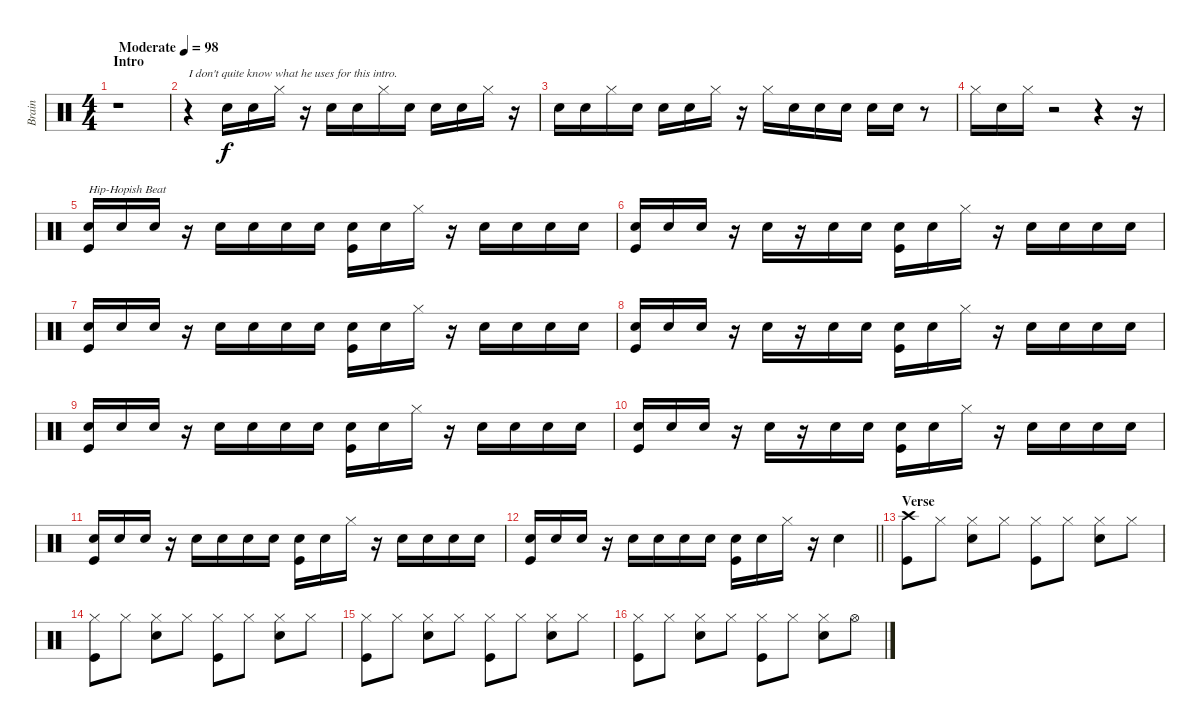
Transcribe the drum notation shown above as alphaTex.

\track ("Brain" "Brain") {instrument percussion}
\staff {score}
\articulation defaults
\ts (4 4)
\section ("" "Intro")
\tempo (98 "Moderate")
\clef neutral
\ks c
r.1{dy f} |
r.4{txt "I don't quite know what he uses for this intro."} "Snare (hit) 2".16 "Snare (hit) 2".16 "Hi-Hat (closed)".16 r.16 "Snare (hit) 2".16 "Snare (hit) 2".16 "Hi-Hat (closed)".16 "Snare (hit) 2".16 "Snare (hit) 2".16 "Snare (hit) 2".16 "Hi-Hat (closed)".16 r.16 |
"Snare (hit) 2".16 "Snare (hit) 2".16 "Hi-Hat (closed)".16 "Snare (hit) 2".16 "Snare (hit) 2".16 "Snare (hit) 2".16 "Hi-Hat (closed)".16 r.16 "Hi-Hat (closed)".16 "Snare (hit) 2".16 "Snare (hit) 2".16 "Snare (hit) 2".16 "Snare (hit) 2".16 "Snare (hit) 2".16 r.8 |
"Hi-Hat (closed)".16 "Snare (hit) 2".16 "Hi-Hat (closed)".16 r.2 r.4 r.16 |
("Electric Snare (hit)" "Kick (hit)").16{txt "Hip-Hopish Beat"} "Electric Snare (hit)".16 "Electric Snare (hit)".16 r.16 "Snare (hit) 2".16 "Electric Snare (hit)".16 "Electric Snare (hit)".16 "Electric Snare (hit)".16 ("Electric Snare (hit)" "Kick (hit)").16 "Electric Snare (hit)".16 "Hi-Hat (closed)".16 r.16 "Snare (hit) 2".16 "Electric Snare (hit)".16 "Electric Snare (hit)".16 "Electric Snare (hit)".16 |
("Electric Snare (hit)" "Kick (hit)").16 "Electric Snare (hit)".16 "Electric Snare (hit)".16 r.16 "Snare (hit) 2".16 r.16 "Electric Snare (hit)".16 "Electric Snare (hit)".16 ("Electric Snare (hit)" "Kick (hit)").16 "Electric Snare (hit)".16 "Hi-Hat (closed)".16 r.16 "Snare (hit) 2".16 "Electric Snare (hit)".16 "Electric Snare (hit)".16 "Electric Snare (hit)".16 |
("Electric Snare (hit)" "Kick (hit)").16 "Electric Snare (hit)".16 "Electric Snare (hit)".16 r.16 "Snare (hit) 2".16 "Electric Snare (hit)".16 "Electric Snare (hit)".16 "Electric Snare (hit)".16 ("Electric Snare (hit)" "Kick (hit)").16 "Electric Snare (hit)".16 "Hi-Hat (closed)".16 r.16 "Snare (hit) 2".16 "Electric Snare (hit)".16 "Electric Snare (hit)".16 "Electric Snare (hit)".16 |
("Electric Snare (hit)" "Kick (hit)").16 "Electric Snare (hit)".16 "Electric Snare (hit)".16 r.16 "Snare (hit) 2".16 r.16 "Electric Snare (hit)".16 "Electric Snare (hit)".16 ("Electric Snare (hit)" "Kick (hit)").16 "Electric Snare (hit)".16 "Hi-Hat (closed)".16 r.16 "Snare (hit) 2".16 "Electric Snare (hit)".16 "Electric Snare (hit)".16 "Electric Snare (hit)".16 |
("Electric Snare (hit)" "Kick (hit)").16 "Electric Snare (hit)".16 "Electric Snare (hit)".16 r.16 "Snare (hit) 2".16 "Electric Snare (hit)".16 "Electric Snare (hit)".16 "Electric Snare (hit)".16 ("Electric Snare (hit)" "Kick (hit)").16 "Electric Snare (hit)".16 "Hi-Hat (closed)".16 r.16 "Snare (hit) 2".16 "Electric Snare (hit)".16 "Electric Snare (hit)".16 "Electric Snare (hit)".16 |
("Electric Snare (hit)" "Kick (hit)").16 "Electric Snare (hit)".16 "Electric Snare (hit)".16 r.16 "Snare (hit) 2".16 r.16 "Electric Snare (hit)".16 "Electric Snare (hit)".16 ("Electric Snare (hit)" "Kick (hit)").16 "Electric Snare (hit)".16 "Hi-Hat (closed)".16 r.16 "Snare (hit) 2".16 "Electric Snare (hit)".16 "Electric Snare (hit)".16 "Electric Snare (hit)".16 |
("Electric Snare (hit)" "Kick (hit)").16 "Electric Snare (hit)".16 "Electric Snare (hit)".16 r.16 "Snare (hit) 2".16 "Electric Snare (hit)".16 "Electric Snare (hit)".16 "Electric Snare (hit)".16 ("Electric Snare (hit)" "Kick (hit)").16 "Electric Snare (hit)".16 "Hi-Hat (closed)".16 r.16 "Snare (hit) 2".16 "Electric Snare (hit)".16 "Electric Snare (hit)".16 "Electric Snare (hit)".16 |
\barLineRight lightlight
("Electric Snare (hit)" "Kick (hit)").16 "Electric Snare (hit)".16 "Electric Snare (hit)".16 r.16 "Snare (hit) 2".16 "Electric Snare (hit)".16 "Electric Snare (hit)".16 "Electric Snare (hit)".16 ("Electric Snare (hit)" "Kick (hit)").16 "Electric Snare (hit)".16 "Hi-Hat (closed)".16 r.16 "Snare (hit) 2".4 |
\section ("" "Verse")
("Crash high (hit)" "Kick (hit)").8 "Hi-Hat (closed)".8 ("Hi-Hat (closed)" "Snare (hit) 2").8 "Hi-Hat (closed)".8 ("Hi-Hat (closed)" "Kick (hit)").8 "Hi-Hat (closed)".8 ("Hi-Hat (closed)" "Snare (hit) 2").8 "Hi-Hat (closed)".8 |
("Hi-Hat (closed)" "Kick (hit)").8 "Hi-Hat (closed)".8 ("Hi-Hat (closed)" "Snare (hit) 2").8 "Hi-Hat (closed)".8 ("Hi-Hat (closed)" "Kick (hit)").8 "Hi-Hat (closed)".8 ("Hi-Hat (closed)" "Snare (hit) 2").8 "Hi-Hat (closed)".8 |
("Hi-Hat (closed)" "Kick (hit)").8 "Hi-Hat (closed)".8 ("Hi-Hat (closed)" "Snare (hit) 2").8 "Hi-Hat (closed)".8 ("Hi-Hat (closed)" "Kick (hit)").8 "Hi-Hat (closed)".8 ("Hi-Hat (closed)" "Snare (hit) 2").8 "Hi-Hat (closed)".8 |
("Hi-Hat (closed)" "Kick (hit)").8 "Hi-Hat (closed)".8 ("Hi-Hat (closed)" "Snare (hit) 2").8 "Hi-Hat (closed)".8 ("Hi-Hat (closed)" "Kick (hit)").8 "Hi-Hat (closed)".8 ("Hi-Hat (closed)" "Snare (hit) 2").8 "Hi-Hat (open)".8
